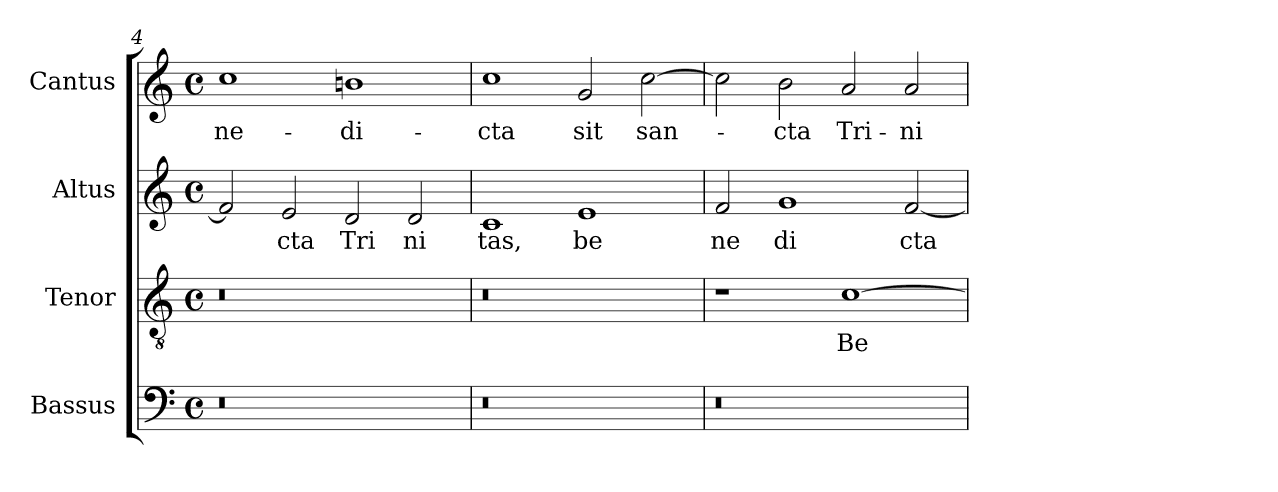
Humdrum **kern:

**kern	**kern	**text	**kern	**text	**kern	**text
*part4	*part3	*part3	*part2	*part2	*part1	*part1
*staff4	*staff3	*staff3	*staff2	*staff2	*staff1	*staff1
*I"Bassus	*I"Tenor	*	*I"Altus	*	*I"Cantus	*
*clefF4	*clefGv2	*	*clefG2	*	*clefG2	*
*M4/4	*M4/4	*	*M4/4	*	*M4/4	*
*met(c)	*met(c)	*	*met(c)	*	*met(c)	*
=4	=4	=4	=4	=4	=4	=4
!	!	!	!	!	!	!LO:LY:b:cj
0r	0r	.	2f/]	.	1cc	-ne-
!	!	!	!	!LO:LY:b:cj	!	!
.	.	.	2e/	cta	.	.
!	!	!	!	!LO:LY:b:cj	!	!LO:LY:b:cj
.	.	.	2d/	Tri	1bn	-di-
!	!	!	!	!LO:LY:b:cj	!	!
.	.	.	2d/	ni	.	.
=5	=5	=5	=5	=5	=5	=5
!	!	!	!	!LO:LY:b:cj	!	!LO:LY:b:cj
0r	0r	.	1c	tas,	1cc	-cta
!	!	!	!	!LO:LY:b:cj	!	!LO:LY:b:cj
.	.	.	1e	be	2g/	sit
!	!	!	!	!	!	!LO:LY:b
.	.	.	.	.	[>2cc\	san-
=6	=6	=6	=6	=6	=6	=6
!	!	!	!	!LO:LY:b:cj	!	!
0r	1r	.	2f/	ne	2cc\]	.
!	!	!	!	!LO:LY:b:cj	!	!LO:LY:b:cj
.	.	.	1g	di	2b\	-cta
!	!	!LO:LY:b:cj	!	!	!	!LO:LY:b:cj
.	[<1c	Be	.	.	2a/	Tri-
!	!	!	!	!LO:LY:b	!	!LO:LY:b:cj
.	.	.	[>2f/	cta	2a/	-ni-
=	=	=	=	=	=	=
*-	*-	*-	*-	*-	*-	*-
